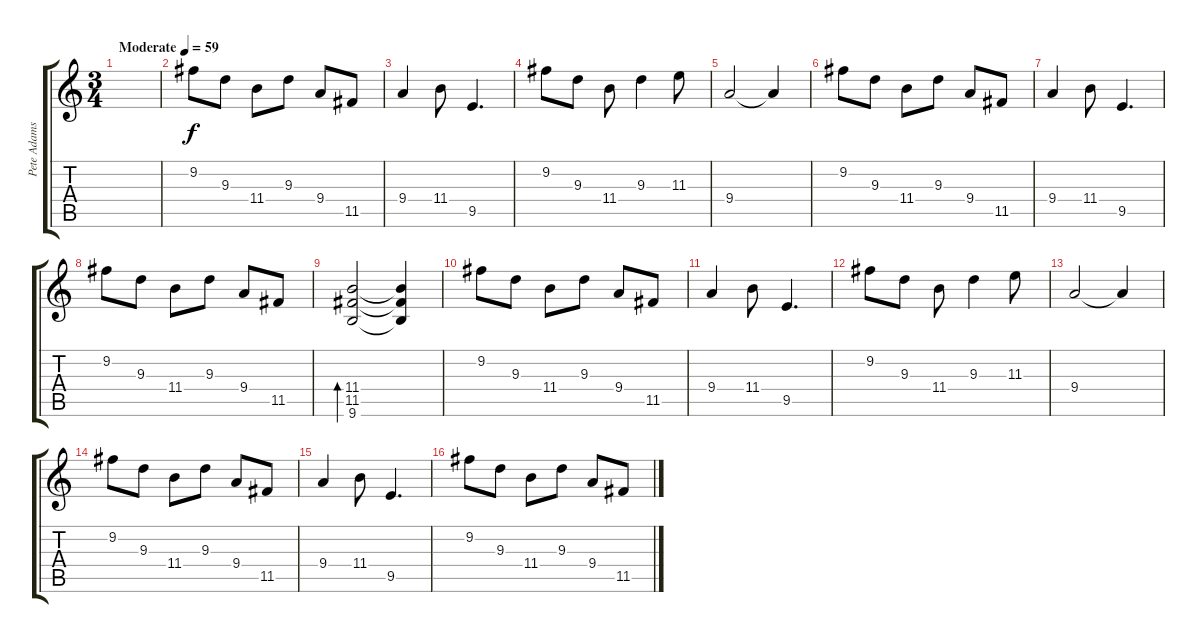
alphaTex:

\track ("Pete Adams" "Pete Adams") {instrument electricguitarclean}
\staff {score tabs}
\tuning (D4 A3 F3 C3 G2 D2) {hide}
\ts (3 4)
\tempo (59 "Moderate")
\clef g2
\ks c
|
9.2.8 9.3.8 11.4.8 9.3.8 9.4.8 11.5.8 |
9.4.4 11.4.8 9.5.4{d} |
9.2.8 9.3.8 11.4.8 9.3.4 11.3.8 |
9.4.2 9.4{t}.4 |
9.2.8 9.3.8 11.4.8 9.3.8 9.4.8 11.5.8 |
9.4.4 11.4.8 9.5.4{d} |
9.2.8 9.3.8 11.4.8 9.3.8 9.4.8 11.5.8 |
(11.4 11.5 9.6).2{bd 120} (11.4{t} 11.5{t} 9.6{t}).4 |
9.2.8 9.3.8 11.4.8 9.3.8 9.4.8 11.5.8 |
9.4.4 11.4.8 9.5.4{d} |
9.2.8 9.3.8 11.4.8 9.3.4 11.3.8 |
9.4.2 9.4{t}.4 |
9.2.8 9.3.8 11.4.8 9.3.8 9.4.8 11.5.8 |
9.4.4 11.4.8 9.5.4{d} |
9.2.8 9.3.8 11.4.8 9.3.8 9.4.8 11.5.8
